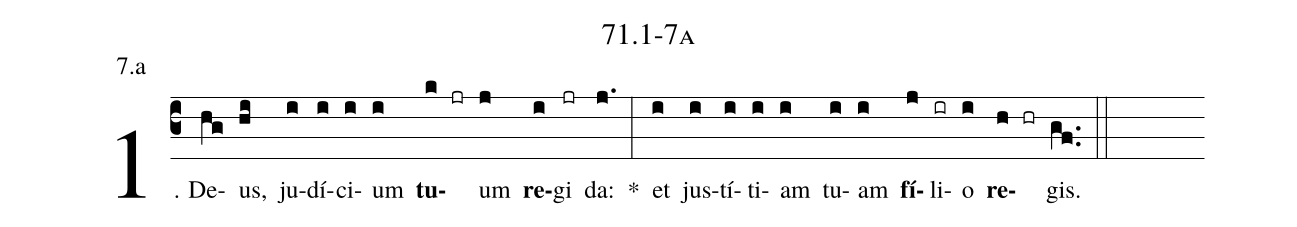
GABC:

name: 71.1-7a;
annotation: 7.a;
%%
(c3)1. De(hg)us,(hi) ju(i)dí(i)ci(i)um(i) <b>tu</b>(k jr)um(j) <b>re</b>(i)gi(jr) da:(j.) *(:) et(i) jus(i)tí(i)ti(i)am(i) tu(i)am(i) <b>fí</b>(j)li(ir)o(i) <b>re</b>(h hr)gis.(gf..) (::)


%E(i) u(i) o(j) u(i) a(h) e.(gf..) (::)
